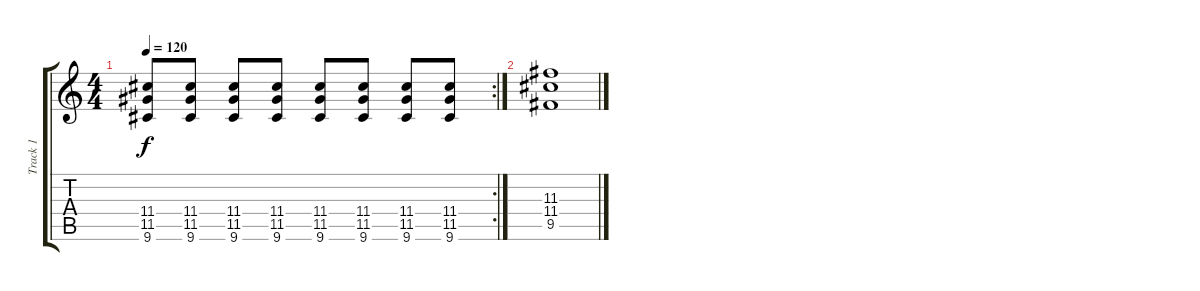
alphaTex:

\track ("Track 1" "Track 1") {instrument distortionguitar}
\staff {score tabs}
\tuning (E4 B3 G3 D3 A2 E2) {hide}
\rc 2
\ts (4 4)
\tempo 120
\clef g2
\ks c
(11.4 11.5 9.6).8{dy f} (11.4 11.5 9.6).8 (11.4 11.5 9.6).8 (11.4 11.5 9.6).8 (11.4 11.5 9.6).8 (11.4 11.5 9.6).8 (11.4 11.5 9.6).8 (11.4 11.5 9.6).8 |
(11.3 11.4 9.5).1
